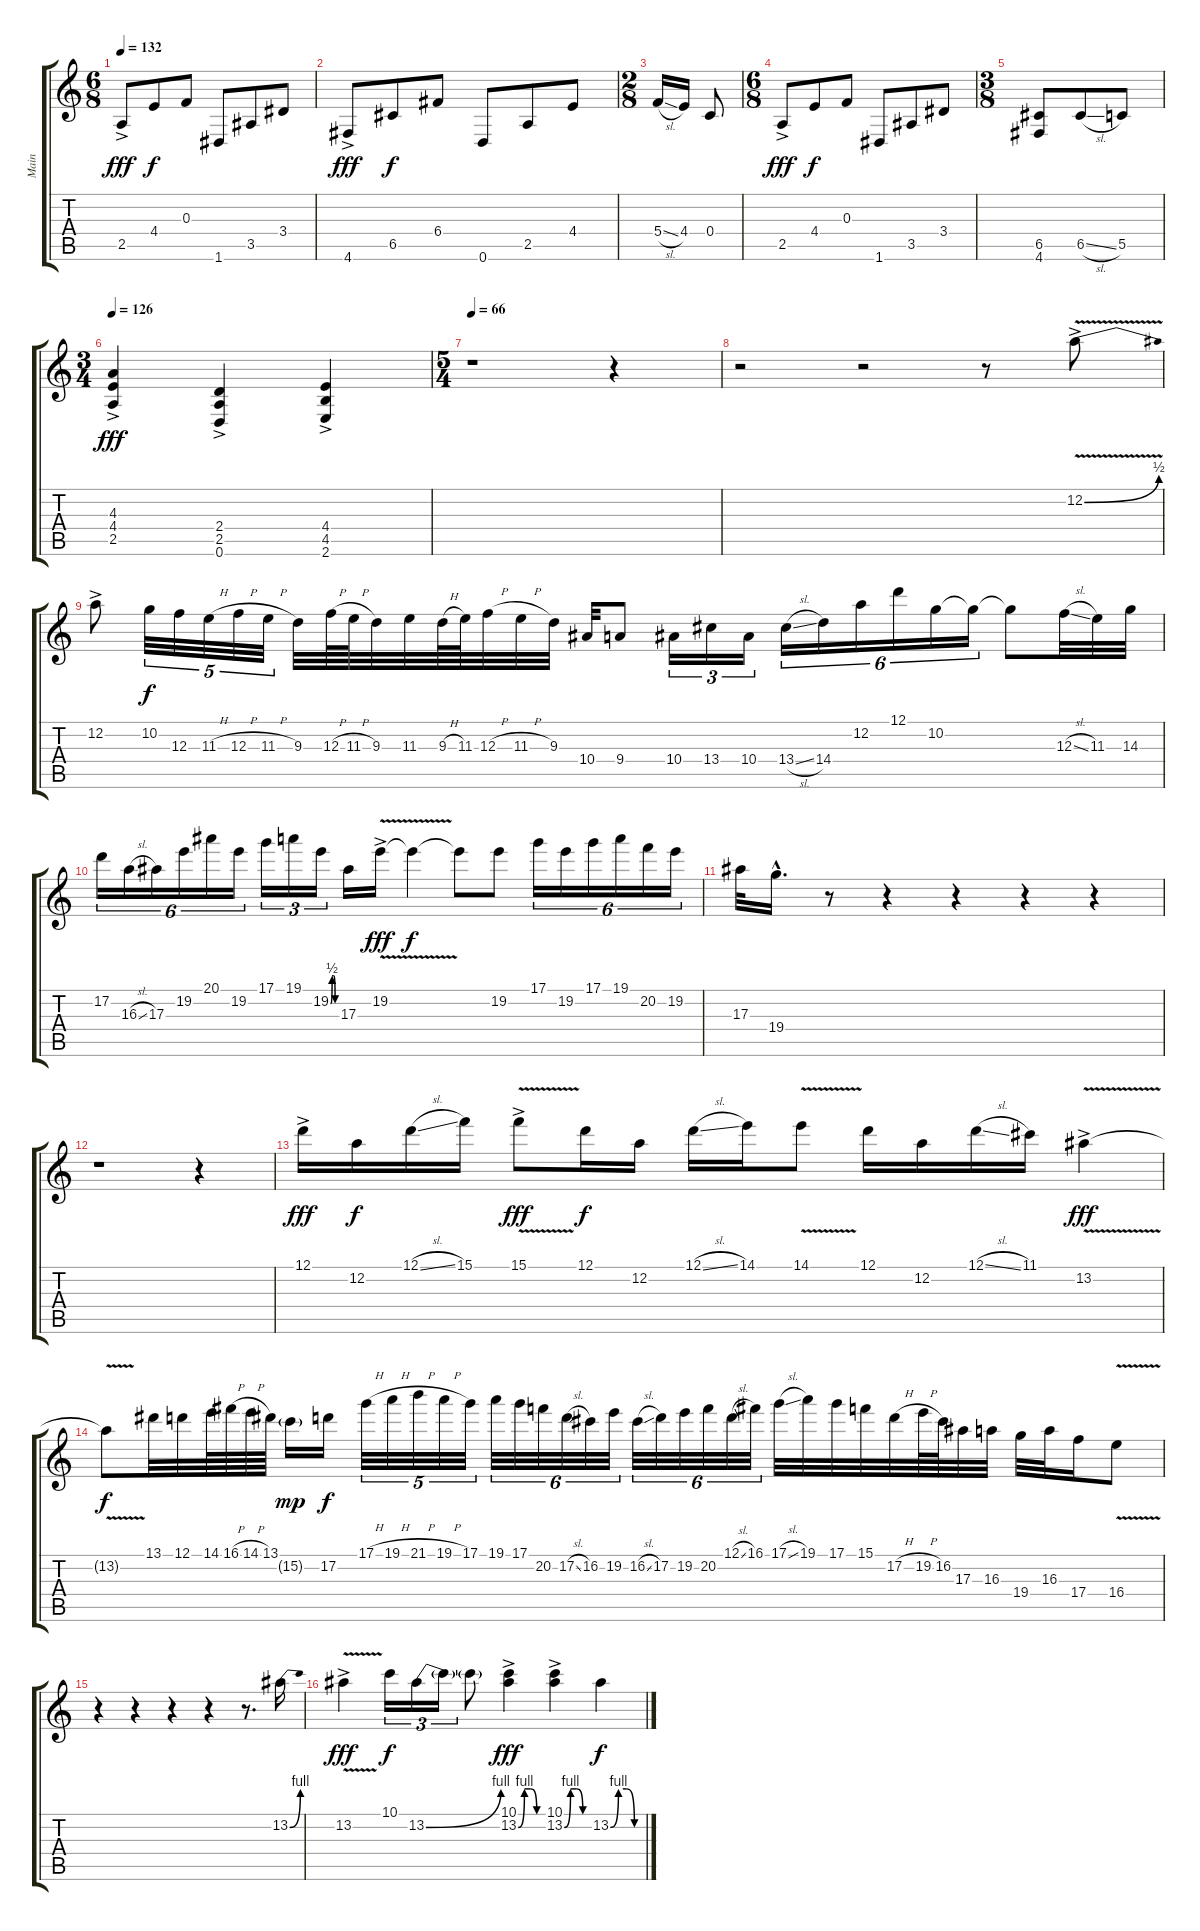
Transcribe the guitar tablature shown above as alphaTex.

\track ("Main" "Main") {instrument distortionguitar}
\staff {score tabs}
\tuning (D4 A3 F3 C3 G2 D2) {hide}
\ts (6 8)
\tempo 132
\clef g2
\ks c
2.5{ac}.8{dy fff} 4.4.8{dy f} 0.3.8 1.6.8 3.5.8 3.4.8 |
4.6{ac}.8{dy fff} 6.5.8{dy f} 6.4.8 0.6.8 2.5.8 4.4.8 |
\ts (2 8)
5.4{sl}.16 4.4.16 0.4.8 |
\ts (6 8)
2.5{ac}.8{dy fff} 4.4.8{dy f} 0.3.8 1.6.8 3.5.8 3.4.8 |
\ts (3 8)
(6.5 4.6).8 6.5{sl}.8 5.5.8 |
\ts (3 4)
\tempo 126
(4.3{ac} 4.4{ac} 2.5{ac}).4{dy fff} (2.4{ac} 2.5{ac} 0.6{ac}).4 (4.4{ac} 4.5{ac} 2.6{ac}).4 |
\ts (5 4)
\tempo 66
r.1 r.4 |
r.2 r.2 r.8 12.2{be (bend 0 0 60 2) v ac}.8 |
12.2{ac}.8 10.2.32{tu (5 4) dy f} 12.3.32{tu (5 4)} 11.3{h}.32{tu (5 4)} 12.3{h}.32{tu (5 4)} 11.3{h}.32{tu (5 4)} 9.3.32 12.3{h}.64 11.3{h}.64 9.3.32 11.3.32 9.3{h}.64 11.3.64 12.3{h}.32 11.3{h}.32 9.3.32 10.4.32 9.4.8 10.4.16{tu (3 2)} 13.4.16{tu (3 2)} 10.4.16{tu (3 2)} 13.4{sl}.16{tu (6 4)} 14.4.16{tu (6 4)} 12.2.16{tu (6 4)} 12.1.16{tu (6 4)} 10.2.16{tu (6 4)} 10.2{t}.16{tu (6 4)} 10.2{t}.8 12.3{sl}.32 11.3.32 14.3.32 |
17.2.16{tu (6 4)} 16.3{sl}.16{tu (6 4)} 17.3.16{tu (6 4)} 19.2.16{tu (6 4)} 20.1.16{tu (6 4)} 19.2.16{tu (6 4)} 17.1.16{tu (3 2)} 19.1.16{tu (3 2)} 19.2{be (custom 0 0 15 2 30 2 45 0 60 0)}.16{tu (3 2)} 17.3.16 19.2{v ac}.16{dy fff} 19.2{t}.4{dy f} 19.2{t}.8 19.2.8 17.1.16{tu (6 4)} 19.2.16{tu (6 4)} 17.1.16{tu (6 4)} 19.1.16{tu (6 4)} 20.2.16{tu (6 4)} 19.2.16{tu (6 4)} |
17.3.32 19.4{hac}.16{d} r.8 r.4 r.4 r.4 r.4 |
r.1 r.4 |
12.1{ac}.16{dy fff} 12.2.16{dy f} 12.1{sl}.16 15.1.16 15.1{v ac}.8{dy fff} 12.1.16{dy f} 12.2.16 12.1{sl}.16 14.1.16 14.1{v}.8 12.1.16 12.2.16 12.1{sl}.16 11.1.16 13.2{v ac}.4{dy fff} |
13.2{t}.8{dy f volume 0} 13.1.32 12.1.32 14.1.64 16.1{h}.64 14.1{h}.64 13.1.64 15.2{g}.16{dy mp} 17.2.16{dy f} 17.1{h}.32{tu (5 4)} 19.1{h}.32{tu (5 4)} 21.1{h}.32{tu (5 4)} 19.1{h}.32{tu (5 4)} 17.1.32{tu (5 4)} 19.1.32{tu (6 4)} 17.1.32{tu (6 4)} 20.2.32{tu (6 4)} 17.2{sl}.32{tu (6 4)} 16.2.32{tu (6 4)} 19.2.32{tu (6 4)} 16.2{sl}.32{tu (6 4)} 17.2.32{tu (6 4)} 19.2.32{tu (6 4)} 20.2.32{tu (6 4)} 12.1{sl}.32{tu (6 4)} 16.1.32{tu (6 4)} 17.1{sl}.32 19.1.32 17.1.32 15.1.32 17.2{h}.32 19.2{h}.64 16.2.64 17.3.32 16.3.32 19.4.32 16.3.32 17.4.16 16.4{v}.8 |
r.4 r.4 r.4 r.4 r.8{d} 13.2{be (bend 0 0 60 4)}.16 |
13.2{v ac}.4{dy fff} 10.1.16{tu (3 2) dy f} 13.2{be (bend 0 0 60 4)}.16{tu (3 2)} 13.2{t}.16{tu (3 2)} 13.2{t}.8 (10.1{ac} 13.2{be (custom 0 0 15 4 30 4 45 0 60 0) ac}).4{dy fff} (10.1{ac} 13.2{be (custom 0 0 15 4 30 4 45 0 60 0) ac}).4 13.2{be (custom 0 0 15 4 30 4 45 0 60 0)}.4{dy f}
